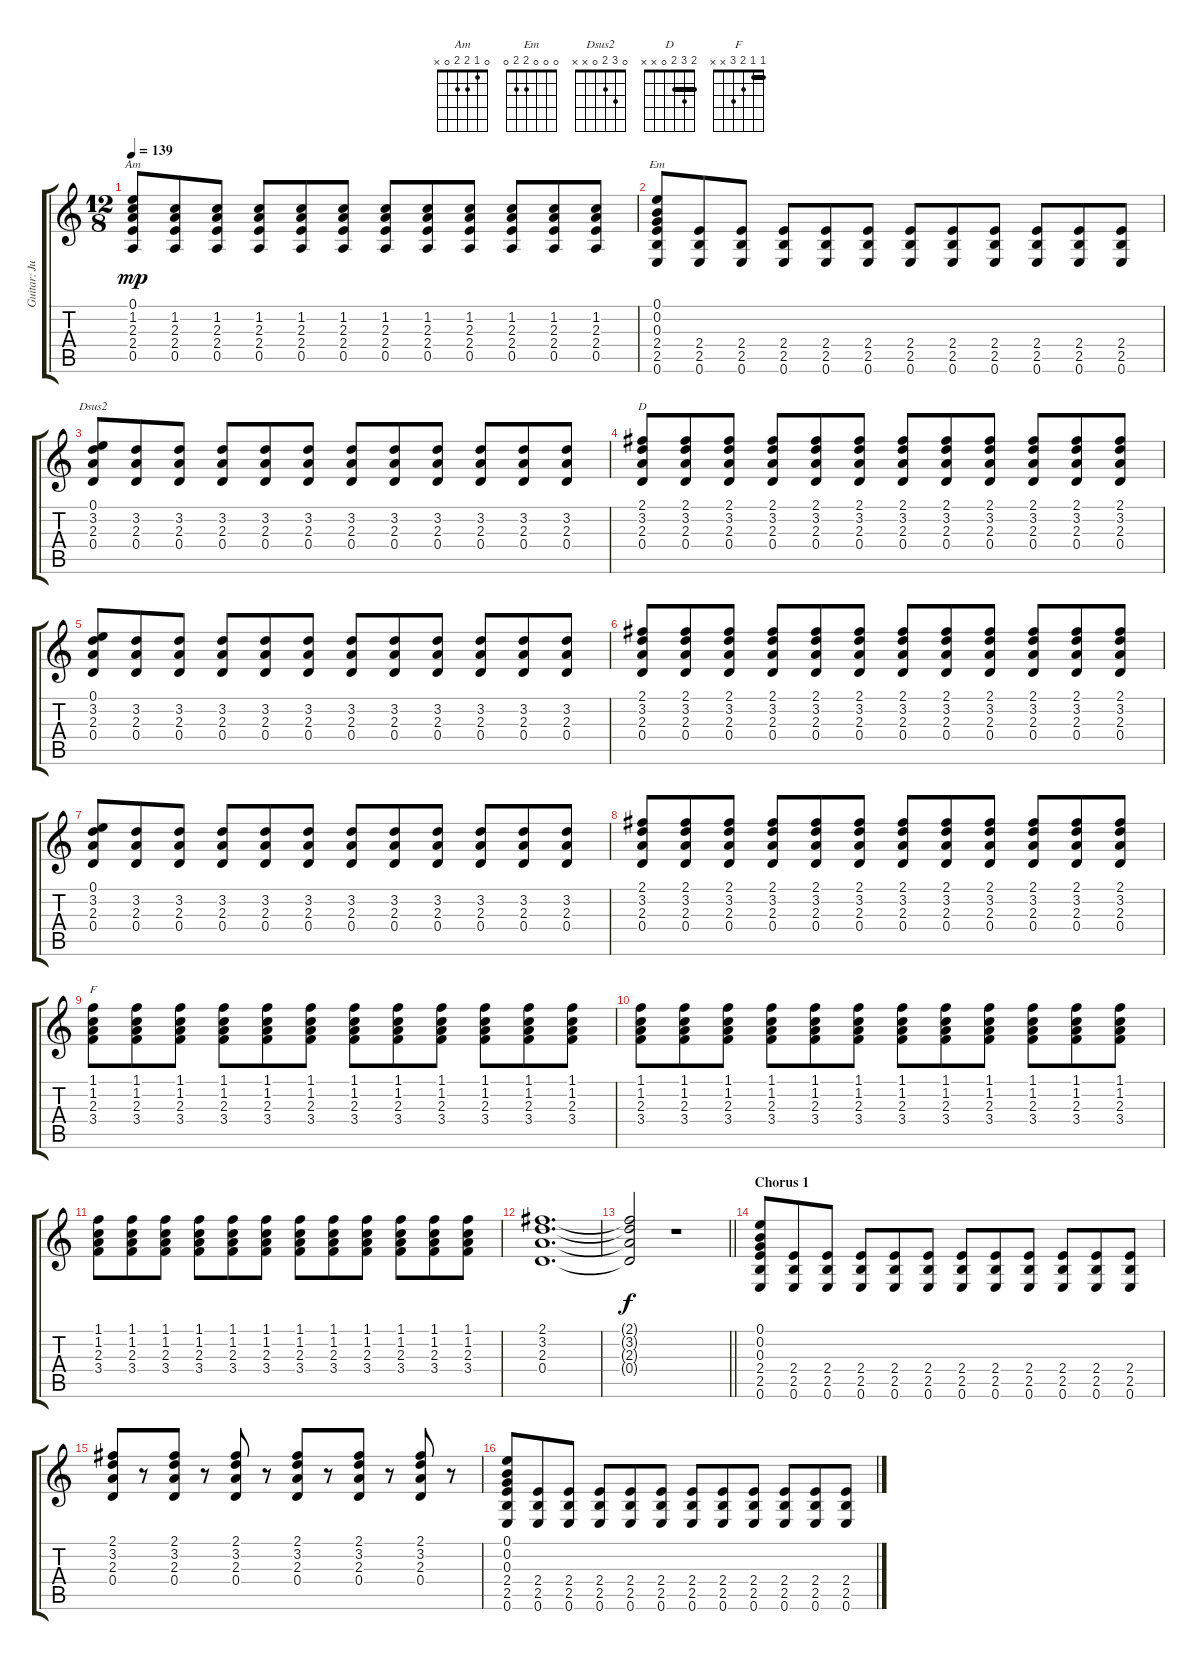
\track ("Guitar: Justin Hayward" "Guitar: Ju") {instrument acousticguitarsteel}
\staff {score tabs}
\tuning (E4 B3 G3 D3 A2 E2) {hide}
\chord ("Am" 0 1 2 2 0 x)
\chord ("Em" 0 0 0 2 2 0)
\chord ("Dsus2" 0 3 2 0 x x)
\chord ("D" 2 3 2 0 x x) {barre 2}
\chord ("F" 1 1 2 3 x x) {barre 1}
\ts (12 8)
\tempo 139
\clef g2
\ks c
(0.1 1.2 2.3 2.4 0.5).8{ch "Am" dy mp} (1.2 2.3 2.4 0.5).8 (1.2 2.3 2.4 0.5).8 (1.2 2.3 2.4 0.5).8 (1.2 2.3 2.4 0.5).8 (1.2 2.3 2.4 0.5).8 (1.2 2.3 2.4 0.5).8 (1.2 2.3 2.4 0.5).8 (1.2 2.3 2.4 0.5).8 (1.2 2.3 2.4 0.5).8 (1.2 2.3 2.4 0.5).8 (1.2 2.3 2.4 0.5).8 |
(0.1 0.2 0.3 2.4 2.5 0.6).8{ch "Em"} (2.4 2.5 0.6).8 (2.4 2.5 0.6).8 (2.4 2.5 0.6).8 (2.4 2.5 0.6).8 (2.4 2.5 0.6).8 (2.4 2.5 0.6).8 (2.4 2.5 0.6).8 (2.4 2.5 0.6).8 (2.4 2.5 0.6).8 (2.4 2.5 0.6).8 (2.4 2.5 0.6).8 |
(0.1 3.2 2.3 0.4).8{ch "Dsus2"} (3.2 2.3 0.4).8 (3.2 2.3 0.4).8 (3.2 2.3 0.4).8 (3.2 2.3 0.4).8 (3.2 2.3 0.4).8 (3.2 2.3 0.4).8 (3.2 2.3 0.4).8 (3.2 2.3 0.4).8 (3.2 2.3 0.4).8 (3.2 2.3 0.4).8 (3.2 2.3 0.4).8 |
(2.1 3.2 2.3 0.4).8{ch "D"} (2.1 3.2 2.3 0.4).8 (2.1 3.2 2.3 0.4).8 (2.1 3.2 2.3 0.4).8 (2.1 3.2 2.3 0.4).8 (2.1 3.2 2.3 0.4).8 (2.1 3.2 2.3 0.4).8 (2.1 3.2 2.3 0.4).8 (2.1 3.2 2.3 0.4).8 (2.1 3.2 2.3 0.4).8 (2.1 3.2 2.3 0.4).8 (2.1 3.2 2.3 0.4).8 |
(0.1 3.2 2.3 0.4).8 (3.2 2.3 0.4).8 (3.2 2.3 0.4).8 (3.2 2.3 0.4).8 (3.2 2.3 0.4).8 (3.2 2.3 0.4).8 (3.2 2.3 0.4).8 (3.2 2.3 0.4).8 (3.2 2.3 0.4).8 (3.2 2.3 0.4).8 (3.2 2.3 0.4).8 (3.2 2.3 0.4).8 |
(2.1 3.2 2.3 0.4).8 (2.1 3.2 2.3 0.4).8 (2.1 3.2 2.3 0.4).8 (2.1 3.2 2.3 0.4).8 (2.1 3.2 2.3 0.4).8 (2.1 3.2 2.3 0.4).8 (2.1 3.2 2.3 0.4).8 (2.1 3.2 2.3 0.4).8 (2.1 3.2 2.3 0.4).8 (2.1 3.2 2.3 0.4).8 (2.1 3.2 2.3 0.4).8 (2.1 3.2 2.3 0.4).8 |
(0.1 3.2 2.3 0.4).8 (3.2 2.3 0.4).8 (3.2 2.3 0.4).8 (3.2 2.3 0.4).8 (3.2 2.3 0.4).8 (3.2 2.3 0.4).8 (3.2 2.3 0.4).8 (3.2 2.3 0.4).8 (3.2 2.3 0.4).8 (3.2 2.3 0.4).8 (3.2 2.3 0.4).8 (3.2 2.3 0.4).8 |
(2.1 3.2 2.3 0.4).8 (2.1 3.2 2.3 0.4).8 (2.1 3.2 2.3 0.4).8 (2.1 3.2 2.3 0.4).8 (2.1 3.2 2.3 0.4).8 (2.1 3.2 2.3 0.4).8 (2.1 3.2 2.3 0.4).8 (2.1 3.2 2.3 0.4).8 (2.1 3.2 2.3 0.4).8 (2.1 3.2 2.3 0.4).8 (2.1 3.2 2.3 0.4).8 (2.1 3.2 2.3 0.4).8 |
(1.1 1.2 2.3 3.4).8{ch "F"} (1.1 1.2 2.3 3.4).8 (1.1 1.2 2.3 3.4).8 (1.1 1.2 2.3 3.4).8 (1.1 1.2 2.3 3.4).8 (1.1 1.2 2.3 3.4).8 (1.1 1.2 2.3 3.4).8 (1.1 1.2 2.3 3.4).8 (1.1 1.2 2.3 3.4).8 (1.1 1.2 2.3 3.4).8 (1.1 1.2 2.3 3.4).8 (1.1 1.2 2.3 3.4).8 |
(1.1 1.2 2.3 3.4).8 (1.1 1.2 2.3 3.4).8 (1.1 1.2 2.3 3.4).8 (1.1 1.2 2.3 3.4).8 (1.1 1.2 2.3 3.4).8 (1.1 1.2 2.3 3.4).8 (1.1 1.2 2.3 3.4).8 (1.1 1.2 2.3 3.4).8 (1.1 1.2 2.3 3.4).8 (1.1 1.2 2.3 3.4).8 (1.1 1.2 2.3 3.4).8 (1.1 1.2 2.3 3.4).8 |
(1.1 1.2 2.3 3.4).8 (1.1 1.2 2.3 3.4).8 (1.1 1.2 2.3 3.4).8 (1.1 1.2 2.3 3.4).8 (1.1 1.2 2.3 3.4).8 (1.1 1.2 2.3 3.4).8 (1.1 1.2 2.3 3.4).8 (1.1 1.2 2.3 3.4).8 (1.1 1.2 2.3 3.4).8 (1.1 1.2 2.3 3.4).8 (1.1 1.2 2.3 3.4).8 (1.1 1.2 2.3 3.4).8 |
(2.1 3.2 2.3 0.4).1{d} |
\barLineRight lightlight
(2.1{t} 3.2{t} 2.3{t} 0.4{t}).2{dy f} r.1 |
\section ("" "Chorus 1")
(0.1 0.2 0.3 2.4 2.5 0.6).8 (2.4 2.5 0.6).8 (2.4 2.5 0.6).8 (2.4 2.5 0.6).8 (2.4 2.5 0.6).8 (2.4 2.5 0.6).8 (2.4 2.5 0.6).8 (2.4 2.5 0.6).8 (2.4 2.5 0.6).8 (2.4 2.5 0.6).8 (2.4 2.5 0.6).8 (2.4 2.5 0.6).8 |
(2.1 3.2 2.3 0.4).8 r.8 (2.1 3.2 2.3 0.4).8 r.8 (2.1 3.2 2.3 0.4).8 r.8 (2.1 3.2 2.3 0.4).8 r.8 (2.1 3.2 2.3 0.4).8 r.8 (2.1 3.2 2.3 0.4).8 r.8 |
(0.1 0.2 0.3 2.4 2.5 0.6).8 (2.4 2.5 0.6).8 (2.4 2.5 0.6).8 (2.4 2.5 0.6).8 (2.4 2.5 0.6).8 (2.4 2.5 0.6).8 (2.4 2.5 0.6).8 (2.4 2.5 0.6).8 (2.4 2.5 0.6).8 (2.4 2.5 0.6).8 (2.4 2.5 0.6).8 (2.4 2.5 0.6).8
